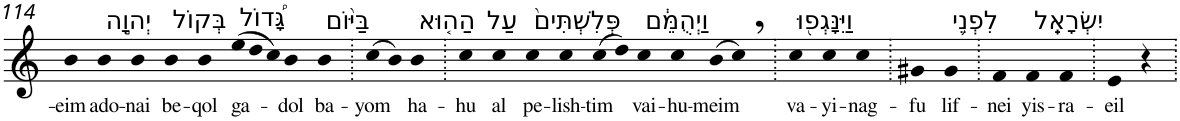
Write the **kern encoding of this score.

**kern	**text
*part1	*part1
*staff1	*staff1
*I"Piano	*
*I'Pno	*
!!LO:PB:g=z
*clefG2	*
*k[]	*
=114	=114
!	!LO:LY:b
4b	-eim
!LO:TX:a:t=יְהוָ֣ה	!
!	!LO:LY:b
4b	ado-
!	!LO:LY:b
4b	-nai
!LO:TX:a:t=בְּקוֹל	!
!	!LO:LY:b
4b	be-
!	!LO:LY:b
4b	-qol
*Xtuplet	*
!LO:TX:a:t=גָּ֠דוֹל	!
!	!LO:LY:b
(>12ee	ga-
12dd	.
12cc)	.
!	!LO:LY:b
4b	-dol
!LO:TX:a:t=בַּיּ֨וֹם	!
!	!LO:LY:b
4b	ba-
=115.	=115.
!	!LO:LY:b
(>8cc	-yom
8b)	.
!LO:TX:a:t=הַה֤וּא	!
!	!LO:LY:b
4b	ha-
=116.	=116.
!	!LO:LY:b
4cc	-hu
!LO:TX:a:t=עַל	!
!	!LO:LY:b
4cc	al
!LO:TX:a:t=פְּלִשְׁתִּים֙	!
!	!LO:LY:b
4cc	pe-
!	!LO:LY:b
4cc	-lish-
!	!LO:LY:b
(>8cc	-tim
8dd)	.
!LO:TX:a:t=וַיְהֻמֵּ֔ם	!
!	!LO:LY:b
4cc	vai-
!	!LO:LY:b
4cc	-hu-
!	!LO:LY:b
(>8b	-meim
8cc,)	.
=117.	=117.
!LO:TX:a:t=וַיִּנָּגְפ֖וּ	!
!	!LO:LY:b
4cc	va-
!	!LO:LY:b
4cc	-yi-
!	!LO:LY:b
4cc	-nag-
=118.	=118.
!	!LO:LY:b
4g#X	-fu
!LO:TX:a:t=לִפְנֵ֥י	!
!	!LO:LY:b
4g#	lif-
=119.	=119.
!	!LO:LY:b
4f	-nei
!LO:TX:a:t=יִשְׂרָאֵֽל	!
!	!LO:LY:b
4f	yis-
!	!LO:LY:b
4f	-ra-
=120.	=120.
!	!LO:LY:b
4e	-eil
4r	.
=.	=.
*-	*-
